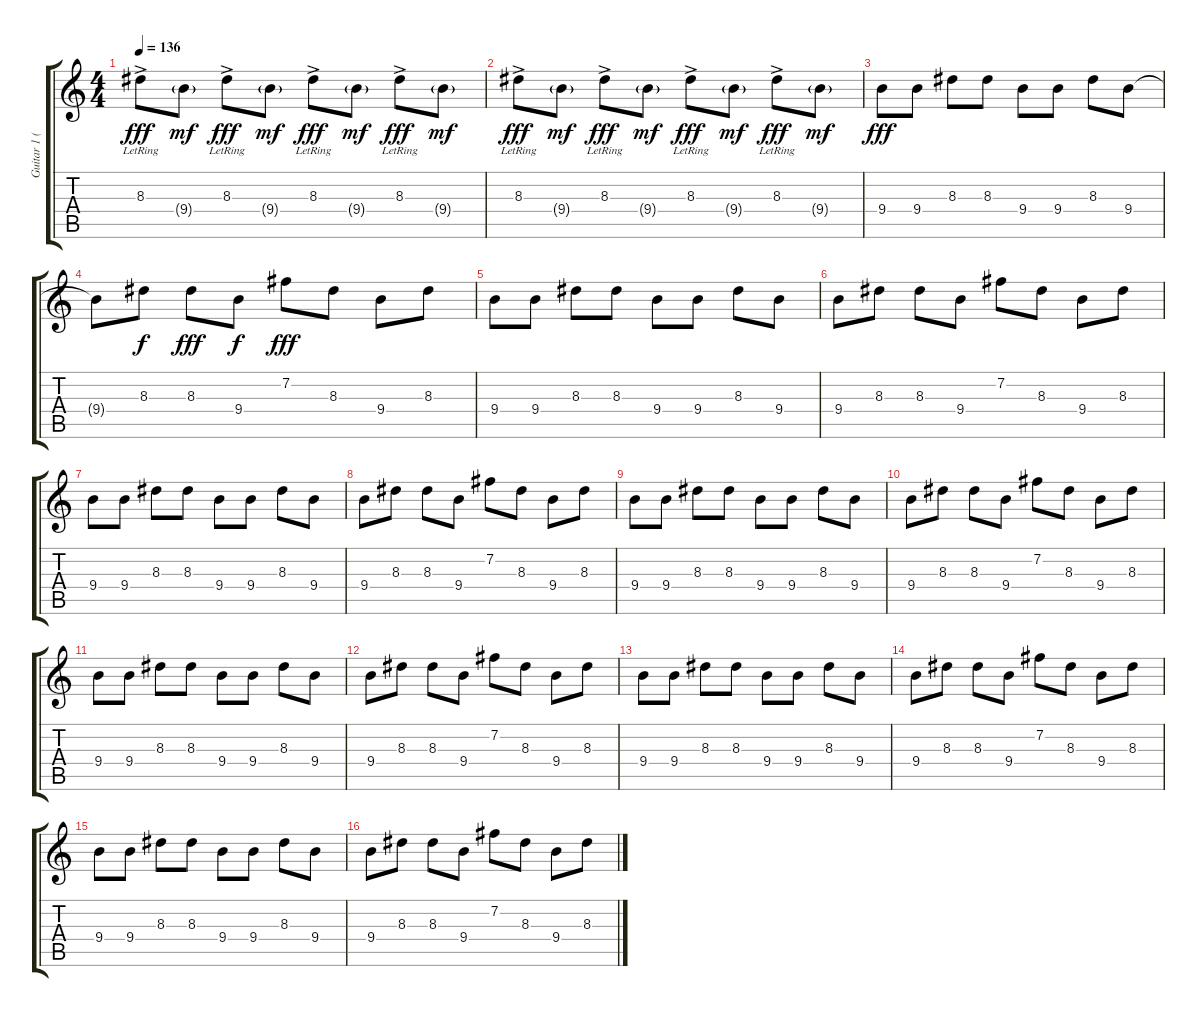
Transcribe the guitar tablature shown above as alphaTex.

\track ("Guitar 1 (Paul)" "Guitar 1 (") {instrument overdrivenguitar}
\staff {score tabs}
\tuning (E4 B3 G3 D3 A2 E2) {hide}
\ts (4 4)
\tempo 136
\clef g2
\ks c
8.3{ac lr}.8{dy fff} 9.4{g}.8{dy mf} 8.3{ac lr}.8{dy fff} 9.4{g}.8{dy mf} 8.3{ac lr}.8{dy fff} 9.4{g}.8{dy mf} 8.3{ac lr}.8{dy fff} 9.4{g}.8{dy mf} |
8.3{ac lr}.8{dy fff} 9.4{g}.8{dy mf} 8.3{ac lr}.8{dy fff} 9.4{g}.8{dy mf} 8.3{ac lr}.8{dy fff} 9.4{g}.8{dy mf} 8.3{ac lr}.8{dy fff} 9.4{g}.8{dy mf} |
9.4.8{dy fff} 9.4.8 8.3.8 8.3.8 9.4.8 9.4.8 8.3.8 9.4.8 |
9.4{t}.8 8.3.8{dy f} 8.3.8{dy fff} 9.4.8{dy f} 7.2.8{dy fff} 8.3.8 9.4.8 8.3.8 |
9.4.8 9.4.8 8.3.8 8.3.8 9.4.8 9.4.8 8.3.8 9.4.8 |
9.4.8 8.3.8 8.3.8 9.4.8 7.2.8 8.3.8 9.4.8 8.3.8 |
9.4.8 9.4.8 8.3.8 8.3.8 9.4.8 9.4.8 8.3.8 9.4.8 |
9.4.8 8.3.8 8.3.8 9.4.8 7.2.8 8.3.8 9.4.8 8.3.8 |
9.4.8 9.4.8 8.3.8 8.3.8 9.4.8 9.4.8 8.3.8 9.4.8 |
9.4.8 8.3.8 8.3.8 9.4.8 7.2.8 8.3.8 9.4.8 8.3.8 |
9.4.8 9.4.8 8.3.8 8.3.8 9.4.8 9.4.8 8.3.8 9.4.8 |
9.4.8 8.3.8 8.3.8 9.4.8 7.2.8 8.3.8 9.4.8 8.3.8 |
9.4.8 9.4.8 8.3.8 8.3.8 9.4.8 9.4.8 8.3.8 9.4.8 |
9.4.8 8.3.8 8.3.8 9.4.8 7.2.8 8.3.8 9.4.8 8.3.8 |
9.4.8 9.4.8 8.3.8 8.3.8 9.4.8 9.4.8 8.3.8 9.4.8 |
9.4.8 8.3.8 8.3.8 9.4.8 7.2.8 8.3.8 9.4.8 8.3.8
